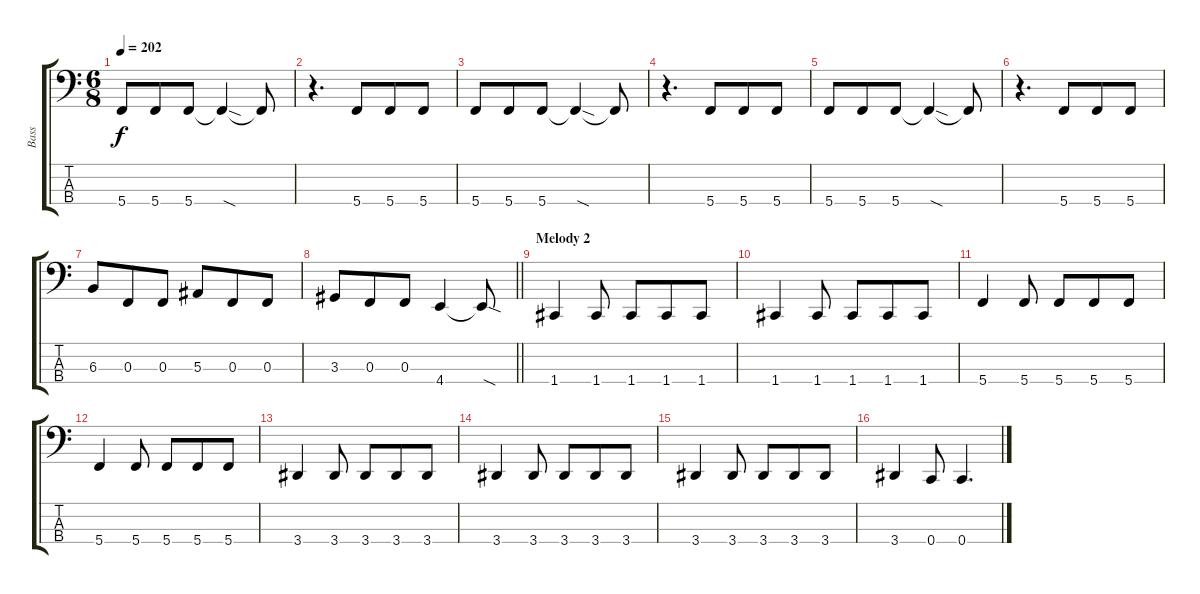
\track ("Bass" "Bass") {instrument electricbasspick}
\staff {score tabs}
\tuning (Eb2 Bb1 F1 C1) {hide}
\ts (6 8)
\tempo 202
\clef f4
\ks c
5.4.8{dy f} 5.4.8 5.4.8 5.4{sod t}.4 5.4{t}.8 |
r.4{d} 5.4.8 5.4.8 5.4.8 |
5.4.8 5.4.8 5.4.8 5.4{sod t}.4 5.4{t}.8 |
r.4{d} 5.4.8 5.4.8 5.4.8 |
5.4.8 5.4.8 5.4.8 5.4{sod t}.4 5.4{t}.8 |
r.4{d} 5.4.8 5.4.8 5.4.8 |
6.3.8 0.3.8 0.3.8 5.3.8 0.3.8 0.3.8 |
\barLineRight lightlight
3.3.8 0.3.8 0.3.8 4.4.4 4.4{sod t}.8 |
\section ("" "Melody 2")
1.4.4 1.4.8 1.4.8 1.4.8 1.4.8 |
1.4.4 1.4.8 1.4.8 1.4.8 1.4.8 |
5.4.4 5.4.8 5.4.8 5.4.8 5.4.8 |
5.4.4 5.4.8 5.4.8 5.4.8 5.4.8 |
3.4.4 3.4.8 3.4.8 3.4.8 3.4.8 |
3.4.4 3.4.8 3.4.8 3.4.8 3.4.8 |
3.4.4 3.4.8 3.4.8 3.4.8 3.4.8 |
3.4.4 0.4.8 0.4.4{d}
